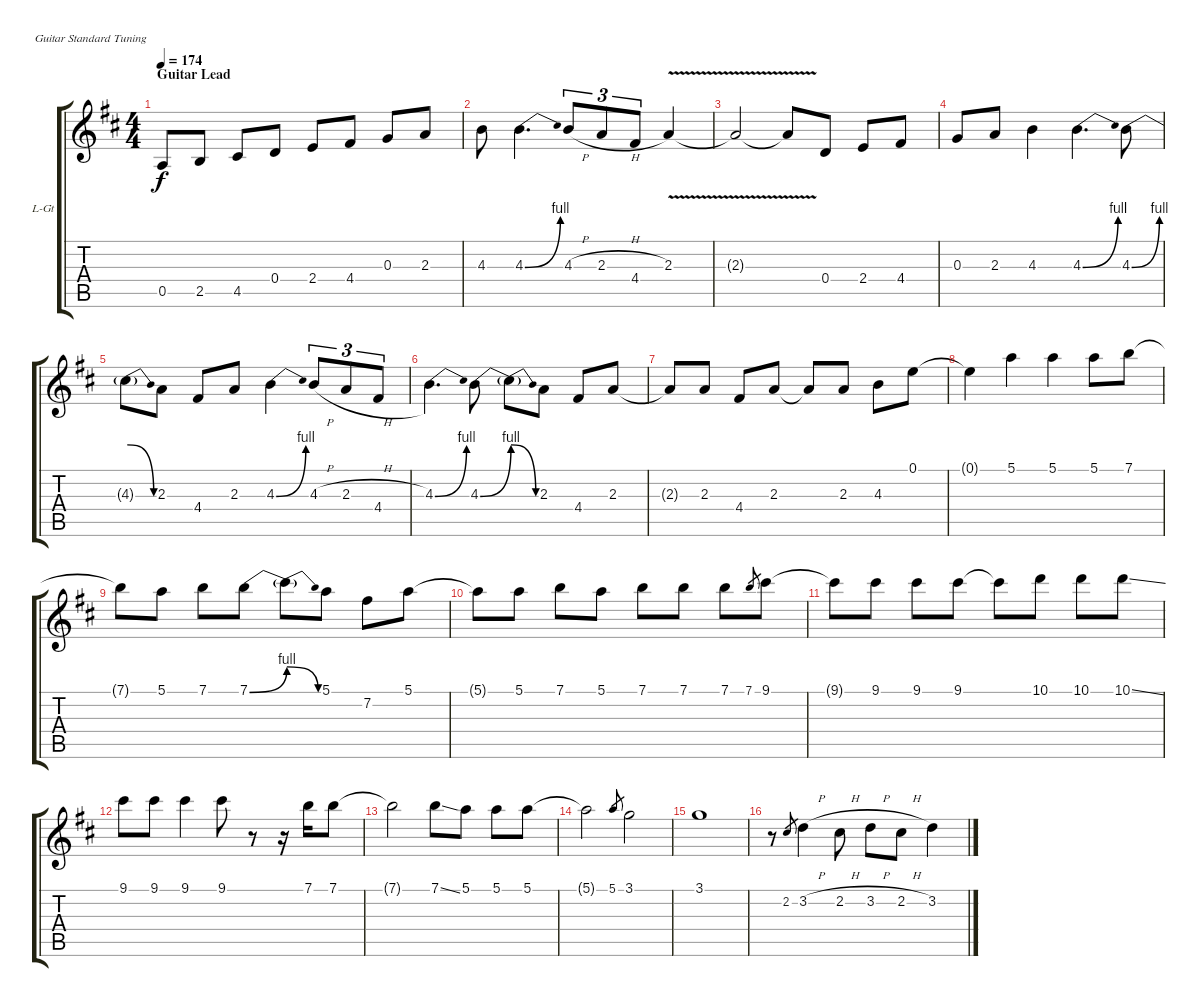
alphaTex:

\bracketExtendMode groupsimilarinstruments
\firstSystemTrackNameOrientation horizontal
\otherSystemsTrackNameOrientation horizontal
\track ("Lead Guitar" "L-Gt") {instrument electricguitarclean}
\staff {score tabs}
\tuning (E4 B3 G3 D3 A2 E2)
\ts (4 4)
\section ("" "Guitar Lead")
\tempo 174
\clef g2
\ks d
0.5.8{dy f} 2.5.8 4.5.8 0.4.8 2.4.8 4.4.8 0.3.8 2.3.8 |
4.3.8 4.3{be (bend 0.6 0 43.8 4)}.4{d} 4.3{h}.8{tu (3 2)} 2.3{h}.8{tu (3 2)} 4.4.8{tu (3 2)} 2.3{v}.4 |
2.3{v t}.2 2.3{v t}.8 0.4.8 2.4.8 4.4.8 |
0.3.8 2.3.8 4.3.4 4.3{be (bend 0 0 45.6 4)}.4{d} 4.3{be (bend 0 0 30.599999999999998 4)}.8 |
4.3{be (release 0 4 59.4 0) t}.8 2.3.8 4.4.8 2.3.8 4.3{be (bend 0 0 45.6 4)}.4 4.3{h}.8{tu (3 2)} 2.3{h}.8{tu (3 2)} 4.4.8{tu (3 2)} |
4.3{be (bend 0 0 43.8 4)}.4{d} 4.3{be (bend 0 0 48.6 4)}.8 4.3{be (release 0 4 60 0) t}.8 2.3.8 4.4.8 2.3.8 |
2.3{t}.8 2.3.8 4.4.8 2.3.8 2.3{t}.8 2.3.8 4.3.8 0.1.8 |
0.1{t}.4 5.1.4 5.1.4 5.1.8 7.1.8 |
7.1{t}.8 5.1.8 7.1.8 7.1{be (bend 0 0 60 4)}.8 7.1{be (release 0 4 60 0) t}.8 5.1.8 7.2.8 5.1.8 |
5.1{t}.8 5.1.8 7.1.8 5.1.8 7.1.8 7.1.8 7.1.8 7.1.8{gr} 9.1.8 |
9.1{t}.8 9.1.8 9.1.8 9.1.8 9.1{t}.8 10.1.8 10.1.8 10.1{ss}.8 |
9.1.8 9.1.8 9.1.4 9.1.8 r.8 r.16 7.1.16 7.1.8 |
7.1{t}.2 7.1{ss}.8 5.1.8 5.1.8 5.1.8 |
5.1{t}.2 5.1.8{gr} 3.1.2 |
3.1.1 |
r.8 2.2.8{gr} 3.2{h}.4 2.2{h}.8 3.2{h}.8 2.2{h}.8 3.2.4
